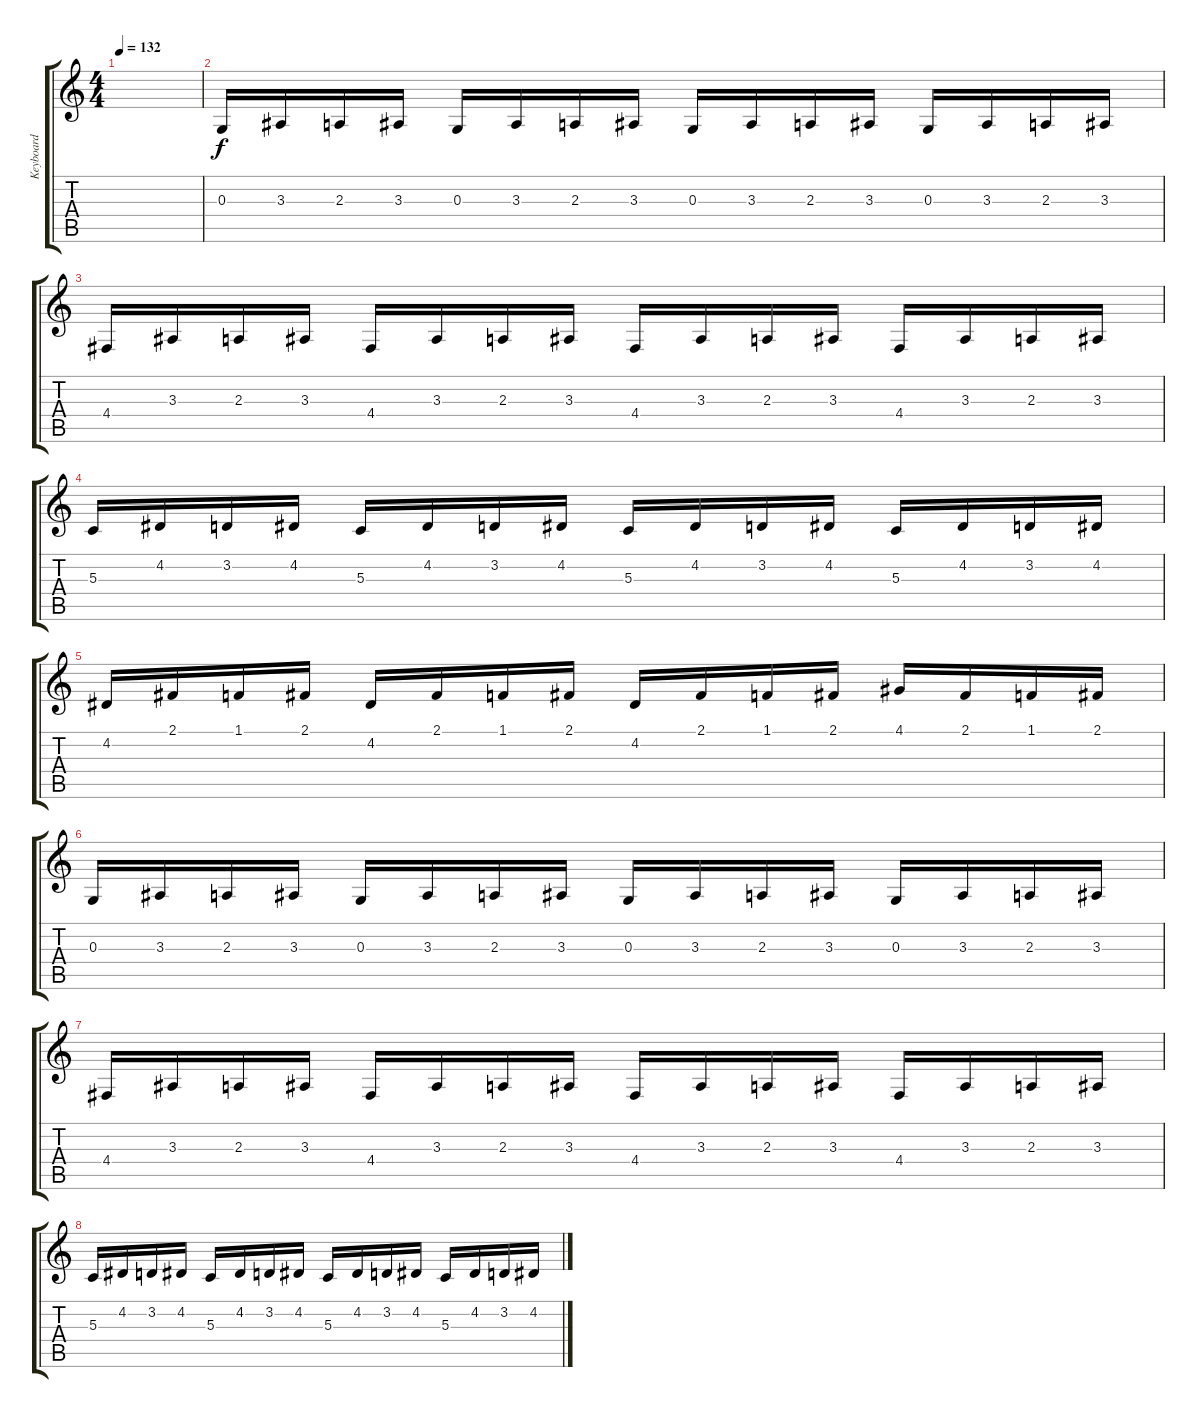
\track ("Keyboard" "Keyboard") {instrument churchorgan}
\staff {score tabs}
\tuning (E4 B3 G3 D3 A2 E2) {hide}
\ts (4 4)
\tempo 132
\clef g2
\ks c
|
0.3.16 3.3.16 2.3.16 3.3.16 0.3.16 3.3.16 2.3.16 3.3.16 0.3.16 3.3.16 2.3.16 3.3.16 0.3.16 3.3.16 2.3.16 3.3.16 |
4.4.16 3.3.16 2.3.16 3.3.16 4.4.16 3.3.16 2.3.16 3.3.16 4.4.16 3.3.16 2.3.16 3.3.16 4.4.16 3.3.16 2.3.16 3.3.16 |
5.3.16 4.2.16 3.2.16 4.2.16 5.3.16 4.2.16 3.2.16 4.2.16 5.3.16 4.2.16 3.2.16 4.2.16 5.3.16 4.2.16 3.2.16 4.2.16 |
4.2.16 2.1.16 1.1.16 2.1.16 4.2.16 2.1.16 1.1.16 2.1.16 4.2.16 2.1.16 1.1.16 2.1.16 4.1.16 2.1.16 1.1.16 2.1.16 |
0.3.16 3.3.16 2.3.16 3.3.16 0.3.16 3.3.16 2.3.16 3.3.16 0.3.16 3.3.16 2.3.16 3.3.16 0.3.16 3.3.16 2.3.16 3.3.16 |
4.4.16 3.3.16 2.3.16 3.3.16 4.4.16 3.3.16 2.3.16 3.3.16 4.4.16 3.3.16 2.3.16 3.3.16 4.4.16 3.3.16 2.3.16 3.3.16 |
5.3.16 4.2.16 3.2.16 4.2.16 5.3.16 4.2.16 3.2.16 4.2.16 5.3.16 4.2.16 3.2.16 4.2.16 5.3.16 4.2.16 3.2.16 4.2.16
